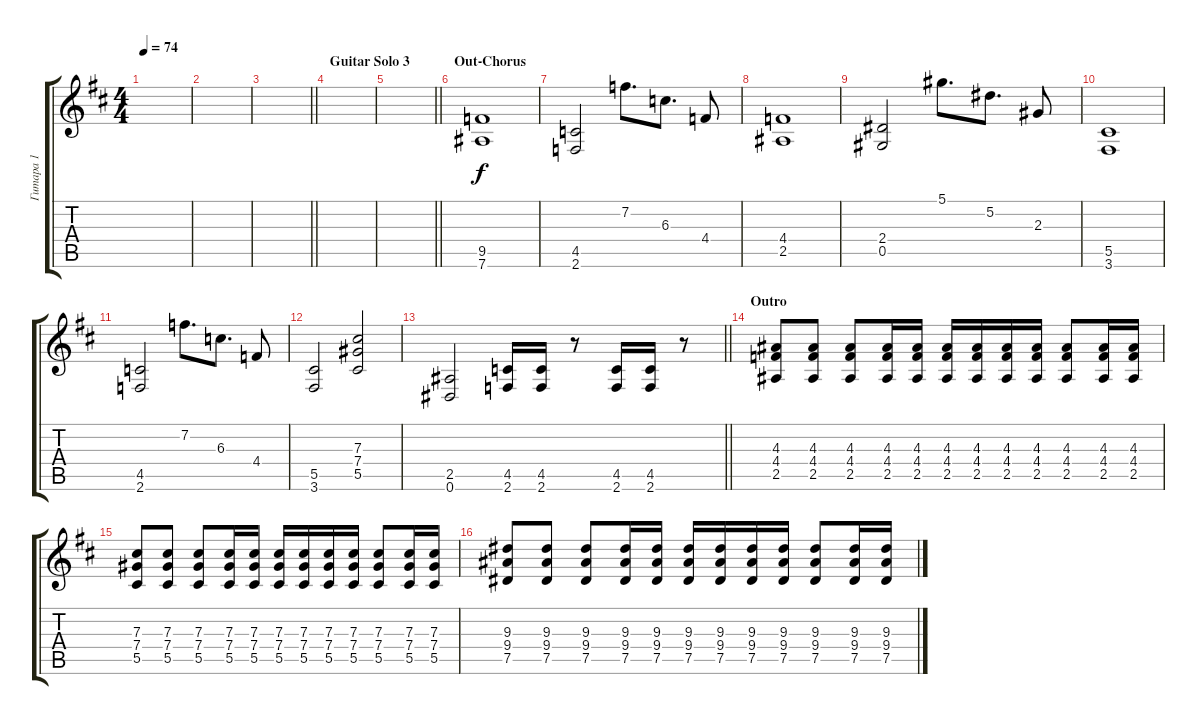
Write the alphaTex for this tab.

\track ("Гитара 1" "Гитара 1") {instrument distortionguitar}
\staff {score tabs}
\tuning (Eb4 Bb3 Gb3 Db3 Ab2 Eb2) {hide}
\ts (4 4)
\tempo 74
\clef g2
\ks bminor
|
|
\barLineRight lightlight
|
\section ("" "Guitar Solo 3")
|
\barLineRight lightlight
|
\section ("" "Out-Chorus")
(9.5 7.6).1 |
(4.5 2.6).2 7.2.8{d} 6.3.8{d} 4.4.8 |
(4.4 2.5).1 |
(2.4 0.5).2 5.1.8{d} 5.2.8{d} 2.3.8 |
(5.5 3.6).1 |
(4.5 2.6).2 7.2.8{d} 6.3.8{d} 4.4.8 |
(5.5 3.6).2 (7.3 7.4 5.5).2 |
\barLineRight lightlight
(2.5 0.6).2 (4.5 2.6).16 (4.5 2.6).16 r.8 (4.5 2.6).16 (4.5 2.6).16 r.8 |
\section ("" "Outro")
(4.3 4.4 2.5).8 (4.3 4.4 2.5).8 (4.3 4.4 2.5).8 (4.3 4.4 2.5).16 (4.3 4.4 2.5).16 (4.3 4.4 2.5).16 (4.3 4.4 2.5).16 (4.3 4.4 2.5).16 (4.3 4.4 2.5).16 (4.3 4.4 2.5).8 (4.3 4.4 2.5).16 (4.3 4.4 2.5).16 |
(7.3 7.4 5.5).8 (7.3 7.4 5.5).8 (7.3 7.4 5.5).8 (7.3 7.4 5.5).16 (7.3 7.4 5.5).16 (7.3 7.4 5.5).16 (7.3 7.4 5.5).16 (7.3 7.4 5.5).16 (7.3 7.4 5.5).16 (7.3 7.4 5.5).8 (7.3 7.4 5.5).16 (7.3 7.4 5.5).16 |
(9.3 9.4 7.5).8 (9.3 9.4 7.5).8 (9.3 9.4 7.5).8 (9.3 9.4 7.5).16 (9.3 9.4 7.5).16 (9.3 9.4 7.5).16 (9.3 9.4 7.5).16 (9.3 9.4 7.5).16 (9.3 9.4 7.5).16 (9.3 9.4 7.5).8 (9.3 9.4 7.5).16 (9.3 9.4 7.5).16
